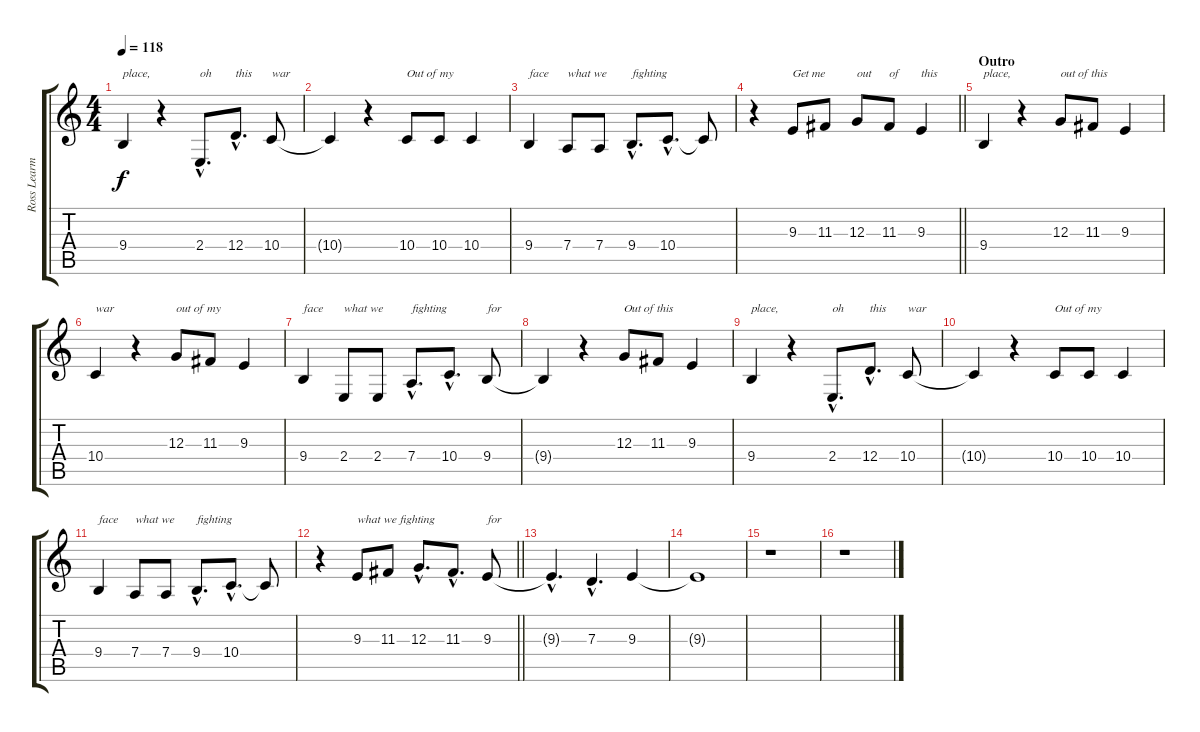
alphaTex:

\track ("Ross Learmonth (Vocals)" "Ross Learm") {instrument violin}
\staff {score tabs}
\tuning (E4 B3 G3 D3 A2 E2) {hide}
\ts (4 4)
\tempo 118
\clef g2
\ks c
9.4.4{txt "place," dy f} r.4 2.4{hac}.8{d txt "oh"} 12.4{hac}.8{d txt "this"} 10.4.8{txt "war"} |
10.4{t}.4 r.4 10.4.8{txt "Out of my"} 10.4.8 10.4.4 |
9.4.4{txt "face"} 7.4.8{txt "what we"} 7.4.8 9.4{hac}.8{d txt "fighting"} 10.4{hac}.8{d} 10.4{t}.8 |
\barLineRight lightlight
r.4 9.3.8{txt "Get me"} 11.3.8 12.3.8{txt "out"} 11.3.8{txt "of"} 9.3.4{txt "this"} |
\section ("" "Outro")
9.4.4{txt "place,"} r.4 12.3.8{txt "out of this"} 11.3.8 9.3.4 |
10.4.4{txt "war"} r.4 12.3.8{txt "out of my"} 11.3.8 9.3.4 |
9.4.4{txt "face"} 2.4.8{txt "what we"} 2.4.8 7.4{hac}.8{d txt "fighting"} 10.4{hac}.8{d} 9.4.8{txt "for"} |
9.4{t}.4 r.4 12.3.8{txt "Out of this"} 11.3.8 9.3.4 |
9.4.4{txt "place,"} r.4 2.4{hac}.8{d txt "oh"} 12.4{hac}.8{d txt "this"} 10.4.8{txt "war"} |
10.4{t}.4 r.4 10.4.8{txt "Out of my"} 10.4.8 10.4.4 |
9.4.4{txt "face"} 7.4.8{txt "what we"} 7.4.8 9.4{hac}.8{d txt "fighting"} 10.4{hac}.8{d} 10.4{t}.8 |
\barLineRight lightlight
r.4 9.3.8{txt "what we fighting"} 11.3.8 12.3{hac}.8{d} 11.3{hac}.8{d} 9.3.8{txt "for"} |
9.3{hac t}.4{d} 7.3{hac}.4{d} 9.3.4 |
9.3{t}.1 |
r.1 |
r.1
